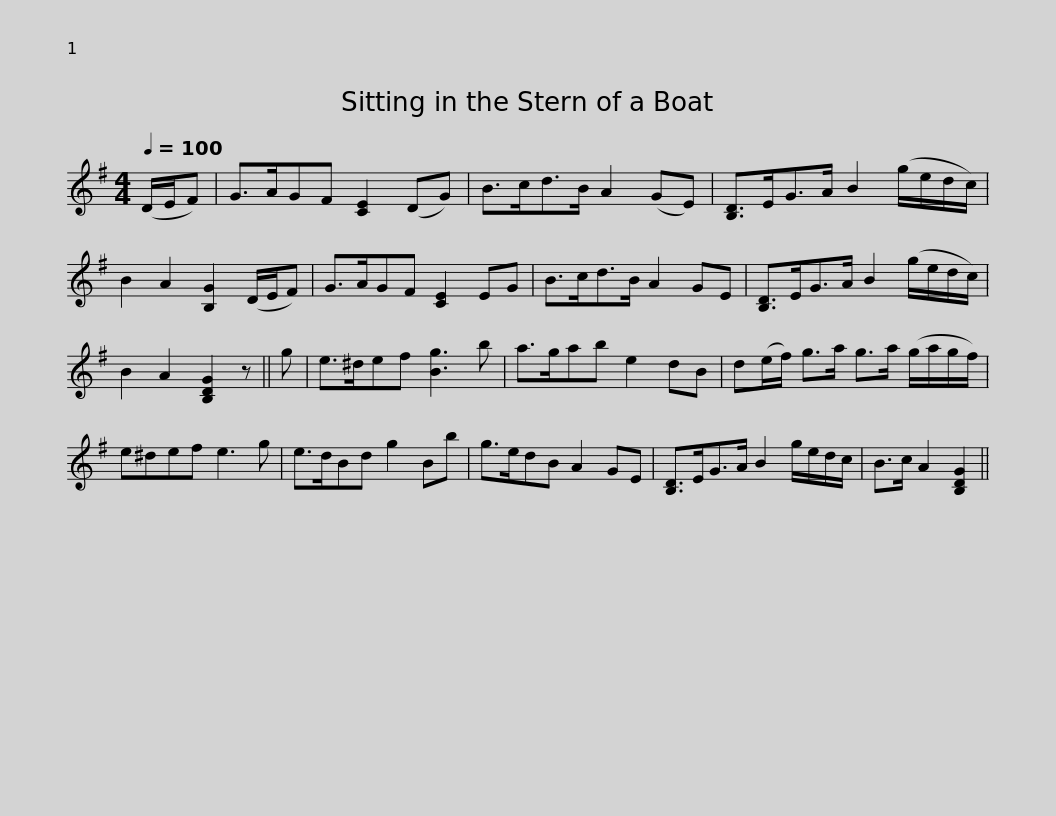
X:1
L:1/8
Q:1/4=100
M:4/4
I:linebreak $
K:G
V:1 treble
V:1
 (D/E/F) | G>AGF [CE]2 (DG) | B>cd>B A2 (GE) | [B,D]>EG>A B2 (g/e/d/c/) | B2 A2 [B,G]2 (D/E/F) | %5
 G>AGF [CE]2 EG |$ B>cd>B A2 GE | [B,D]>EG>A B2 (g/e/d/c/) | B2 A2 [B,DG]2 z || g | %10
 e>^def [Bg]3 b | a>gab e2 dB |$ d(e/f/) g>a g>a (g/a/g/f/) | e^def e3 g | e>dBd g2 Bb | %15
 g>edB A2 GE | [B,D]>EG>A B2 g/e/d/c/ |$ B>c A2 [B,DG]2 || %18
